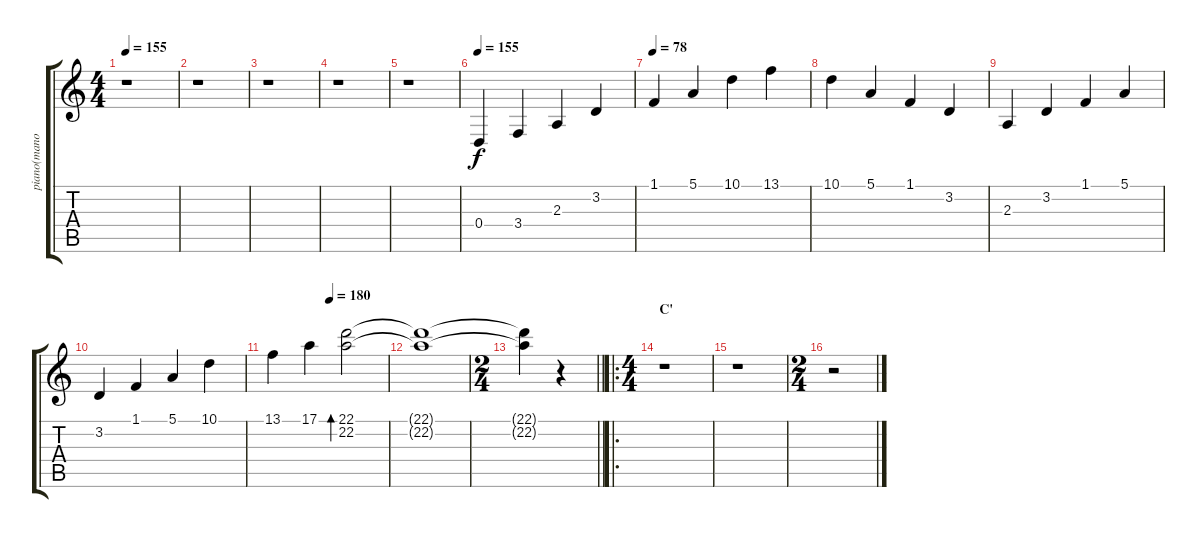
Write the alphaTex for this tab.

\track ("piano(mano derecha)" "piano(mano") {instrument acousticgrandpiano}
\staff {score tabs}
\tuning (E4 B3 G3 D3 A2 E2) {hide}
\ts (4 4)
\tempo 155
\clef g2
\ks c
r.1{dy f} |
r.1 |
r.1 |
r.1 |
r.1 |
\tempo 155
0.4.4{volume 9 balance 2 instrument acousticgrandpiano} 3.4.4 2.3.4 3.2.4 |
\tempo 78
1.1.4 5.1.4 10.1.4 13.1.4 |
10.1.4 5.1.4 1.1.4 3.2.4 |
2.3.4 3.2.4 1.1.4 5.1.4 |
3.2.4 1.1.4 5.1.4 10.1.4 |
\tempo (180 0.5)
13.1.4 17.1.4 (22.1 22.2).2{bd 240} |
(22.1{t} 22.2{t}).1 |
\ts (2 4)
\barLineRight lightlight
(22.1{t} 22.2{t}).4 r.4 |
\ro
\ts (4 4)
\section ("" "C'")
r.1 |
r.1 |
\ts (2 4)
r.2
